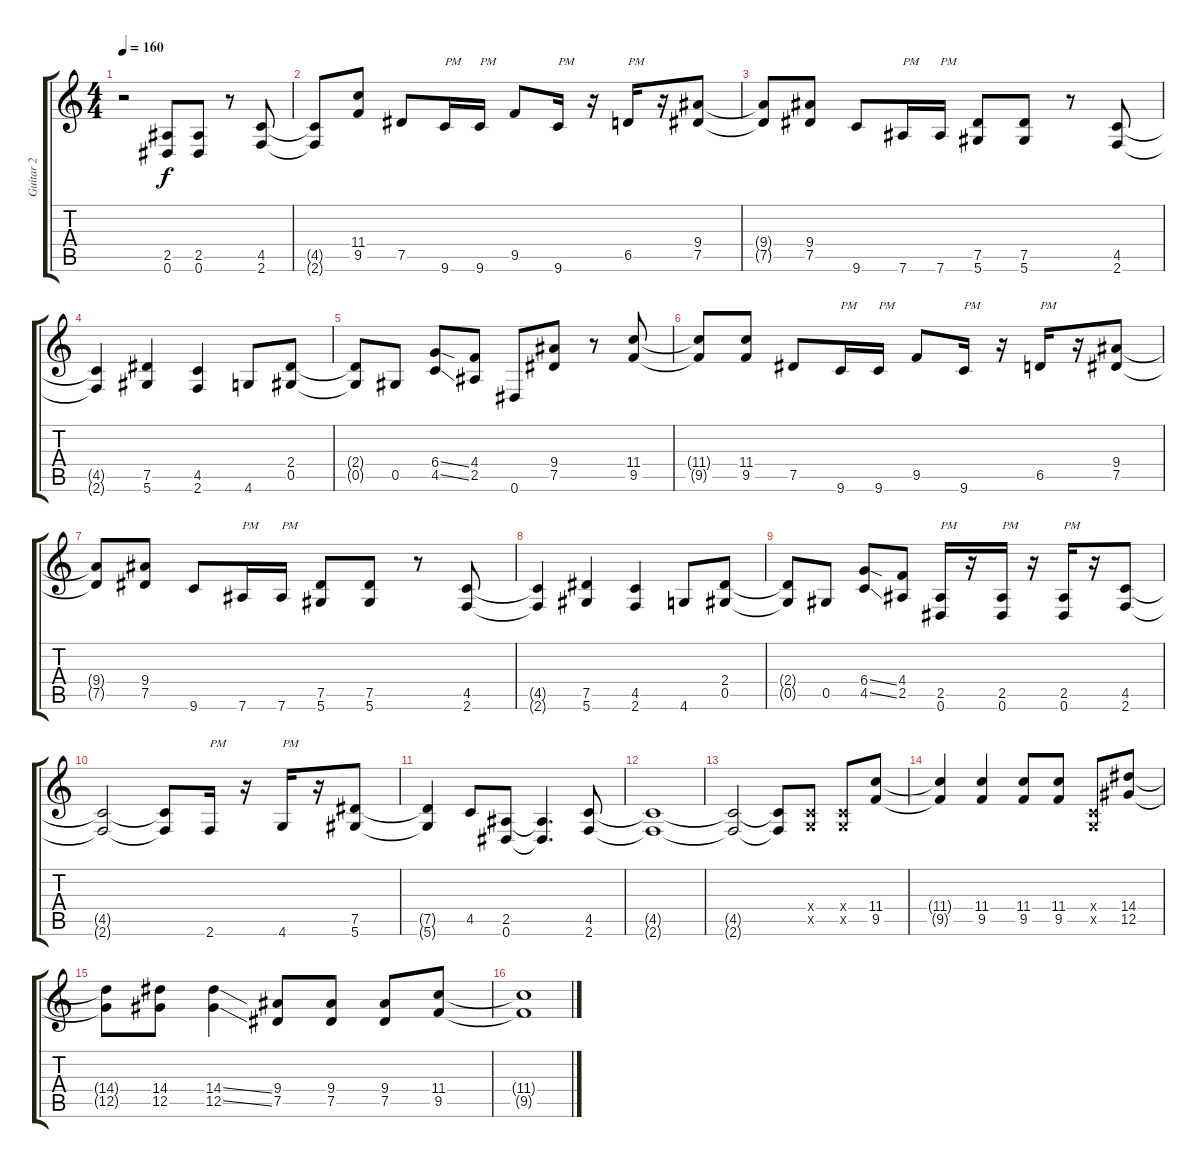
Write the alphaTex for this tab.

\track ("Guitar 2" "Guitar 2") {instrument distortionguitar}
\staff {score tabs}
\tuning (Eb4 Bb3 Gb3 Db3 Ab2 Eb2) {hide}
\ts (4 4)
\tempo 160
\clef g2
\ks c
r.2{dy f} (2.5 0.6).8 (2.5 0.6).8 r.8 (4.5 2.6).8 |
(4.5{t} 2.6{t}).8 (11.4 9.5).8 7.5.8 9.6.16{txt "PM"} 9.6.16{txt "PM"} 9.5.8 9.6.16{txt "PM"} r.16 6.5.16{txt "PM"} r.16 (9.4 7.5).8 |
(9.4{t} 7.5{t}).8 (9.4 7.5).8 9.6.8 7.6.16{txt "PM"} 7.6.16{txt "PM"} (7.5 5.6).8 (7.5 5.6).8 r.8 (4.5 2.6).8 |
(4.5{t} 2.6{t}).4 (7.5 5.6).4 (4.5 2.6).4 4.6.8 (2.4 0.5).8 |
(2.4{t} 0.5{t}).8 0.5.8 (6.4{ss} 4.5{ss}).8 (4.4 2.5).8 0.6.8 (9.4 7.5).8 r.8 (11.4 9.5).8 |
(11.4{t} 9.5{t}).8 (11.4 9.5).8 7.5.8 9.6.16{txt "PM"} 9.6.16{txt "PM"} 9.5.8 9.6.16{txt "PM"} r.16 6.5.16{txt "PM"} r.16 (9.4 7.5).8 |
(9.4{t} 7.5{t}).8 (9.4 7.5).8 9.6.8 7.6.16{txt "PM"} 7.6.16{txt "PM"} (7.5 5.6).8 (7.5 5.6).8 r.8 (4.5 2.6).8 |
(4.5{t} 2.6{t}).4 (7.5 5.6).4 (4.5 2.6).4 4.6.8 (2.4 0.5).8 |
(2.4{t} 0.5{t}).8 0.5.8 (6.4{ss} 4.5{ss}).8 (4.4 2.5).8 (2.5 0.6).16{txt "PM"} r.16 (2.5 0.6).16{txt "PM"} r.16 (2.5 0.6).16{txt "PM"} r.16 (4.5 2.6).8 |
(4.5{t} 2.6{t}).2 (4.5{t} 2.6{t}).8 2.6.16{txt "PM"} r.16 4.6.16{txt "PM"} r.16 (7.5 5.6).8 |
(7.5{t} 5.6{t}).4 4.5.8 (2.5 0.6).8 (2.5{t} 0.6{t}).4{d} (4.5 2.6).8 |
(4.5{t} 2.6{t}).1 |
(4.5{t} 2.6{t}).2 (4.5{t} 2.6{t}).8 (-1.4{x} -1.5{x}).8 (-1.4{x} -1.5{x}).8 (11.4 9.5).8 |
(11.4{t} 9.5{t}).4 (11.4 9.5).4 (11.4 9.5).8 (11.4 9.5).8 (-1.4{x} -1.5{x}).8 (14.4 12.5).8 |
(14.4{t} 12.5{t}).8 (14.4 12.5).8 (14.4{ss} 12.5{ss}).4 (9.4 7.5).8 (9.4 7.5).8 (9.4 7.5).8 (11.4 9.5).8 |
(11.4{t} 9.5{t}).1
